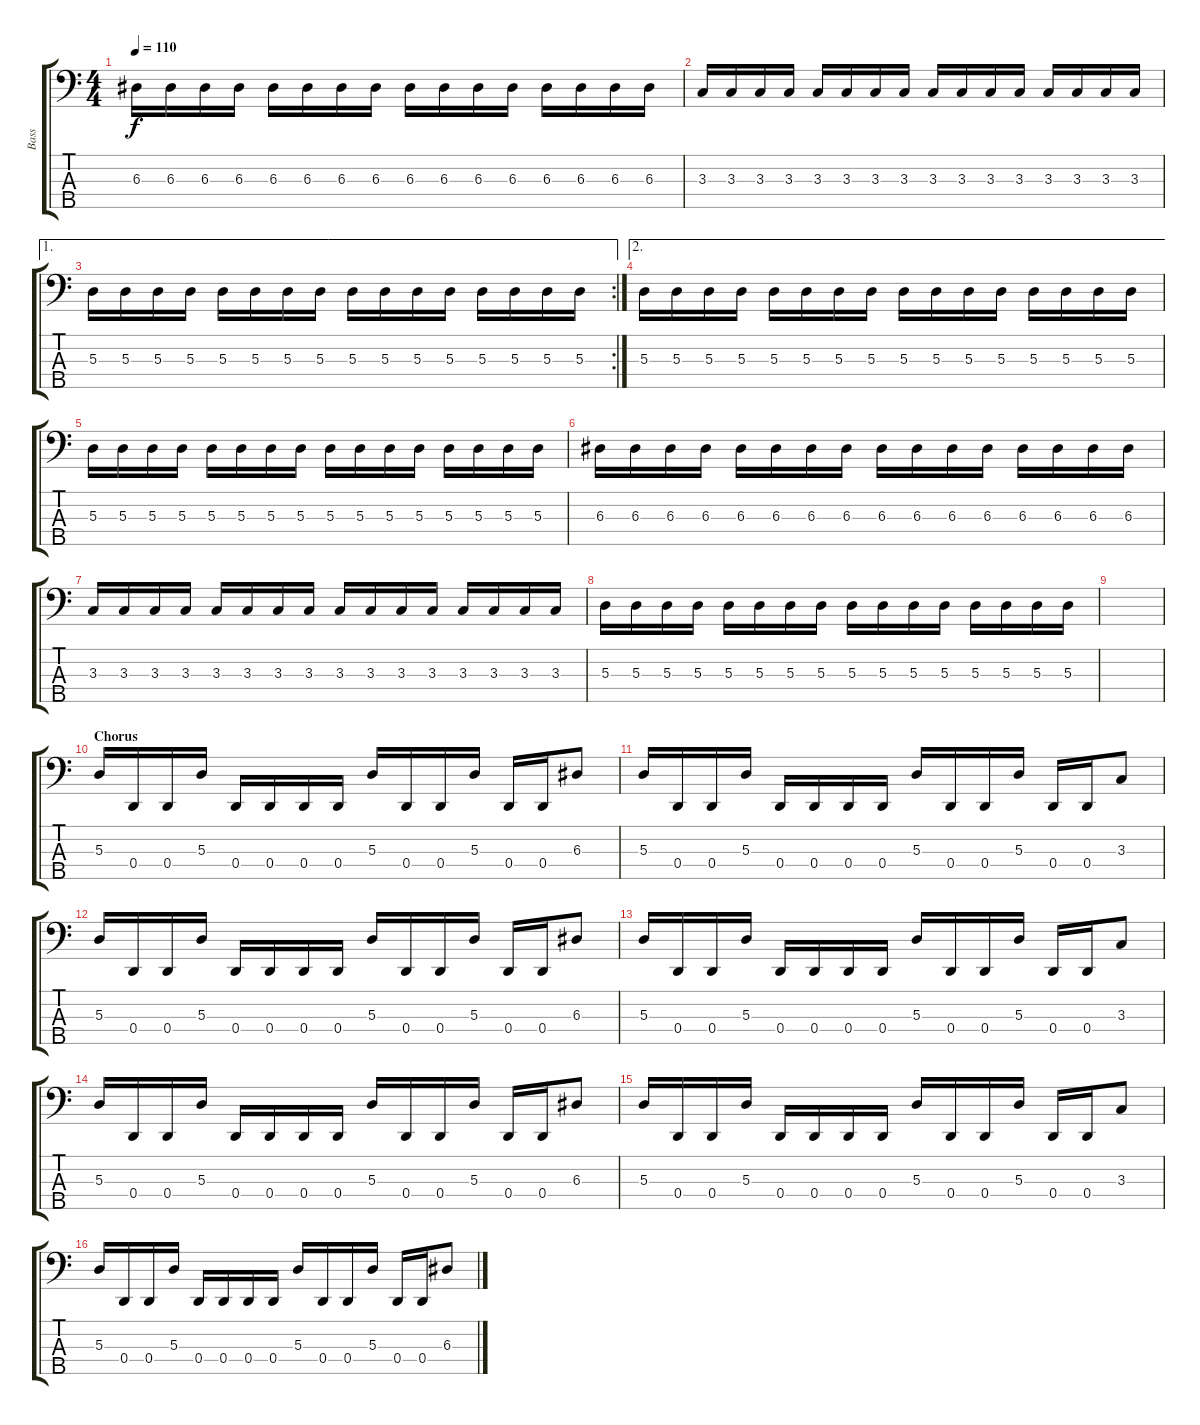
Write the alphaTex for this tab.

\track ("Bass" "Bass") {instrument synthbass1}
\staff {score tabs}
\tuning (G2 D2 A1 D1 B0) {hide}
\ts (4 4)
\tempo 110
\clef f4
\ks c
6.3.16{dy f} 6.3.16 6.3.16 6.3.16 6.3.16 6.3.16 6.3.16 6.3.16 6.3.16 6.3.16 6.3.16 6.3.16 6.3.16 6.3.16 6.3.16 6.3.16 |
3.3.16 3.3.16 3.3.16 3.3.16 3.3.16 3.3.16 3.3.16 3.3.16 3.3.16 3.3.16 3.3.16 3.3.16 3.3.16 3.3.16 3.3.16 3.3.16 |
\ae 1
\rc 2
5.3.16 5.3.16 5.3.16 5.3.16 5.3.16 5.3.16 5.3.16 5.3.16 5.3.16 5.3.16 5.3.16 5.3.16 5.3.16 5.3.16 5.3.16 5.3.16 |
\ae 2
5.3.16 5.3.16 5.3.16 5.3.16 5.3.16 5.3.16 5.3.16 5.3.16 5.3.16 5.3.16 5.3.16 5.3.16 5.3.16 5.3.16 5.3.16 5.3.16 |
5.3.16 5.3.16 5.3.16 5.3.16 5.3.16 5.3.16 5.3.16 5.3.16 5.3.16 5.3.16 5.3.16 5.3.16 5.3.16 5.3.16 5.3.16 5.3.16 |
6.3.16 6.3.16 6.3.16 6.3.16 6.3.16 6.3.16 6.3.16 6.3.16 6.3.16 6.3.16 6.3.16 6.3.16 6.3.16 6.3.16 6.3.16 6.3.16 |
3.3.16 3.3.16 3.3.16 3.3.16 3.3.16 3.3.16 3.3.16 3.3.16 3.3.16 3.3.16 3.3.16 3.3.16 3.3.16 3.3.16 3.3.16 3.3.16 |
5.3.16 5.3.16 5.3.16 5.3.16 5.3.16 5.3.16 5.3.16 5.3.16 5.3.16 5.3.16 5.3.16 5.3.16 5.3.16 5.3.16 5.3.16 5.3.16 |
|
\section ("" "Chorus")
5.3.16 0.4.16 0.4.16 5.3.16 0.4.16 0.4.16 0.4.16 0.4.16 5.3.16 0.4.16 0.4.16 5.3.16 0.4.16 0.4.16 6.3.8 |
5.3.16 0.4.16 0.4.16 5.3.16 0.4.16 0.4.16 0.4.16 0.4.16 5.3.16 0.4.16 0.4.16 5.3.16 0.4.16 0.4.16 3.3.8 |
5.3.16 0.4.16 0.4.16 5.3.16 0.4.16 0.4.16 0.4.16 0.4.16 5.3.16 0.4.16 0.4.16 5.3.16 0.4.16 0.4.16 6.3.8 |
5.3.16 0.4.16 0.4.16 5.3.16 0.4.16 0.4.16 0.4.16 0.4.16 5.3.16 0.4.16 0.4.16 5.3.16 0.4.16 0.4.16 3.3.8 |
5.3.16 0.4.16 0.4.16 5.3.16 0.4.16 0.4.16 0.4.16 0.4.16 5.3.16 0.4.16 0.4.16 5.3.16 0.4.16 0.4.16 6.3.8 |
5.3.16 0.4.16 0.4.16 5.3.16 0.4.16 0.4.16 0.4.16 0.4.16 5.3.16 0.4.16 0.4.16 5.3.16 0.4.16 0.4.16 3.3.8 |
5.3.16 0.4.16 0.4.16 5.3.16 0.4.16 0.4.16 0.4.16 0.4.16 5.3.16 0.4.16 0.4.16 5.3.16 0.4.16 0.4.16 6.3.8
